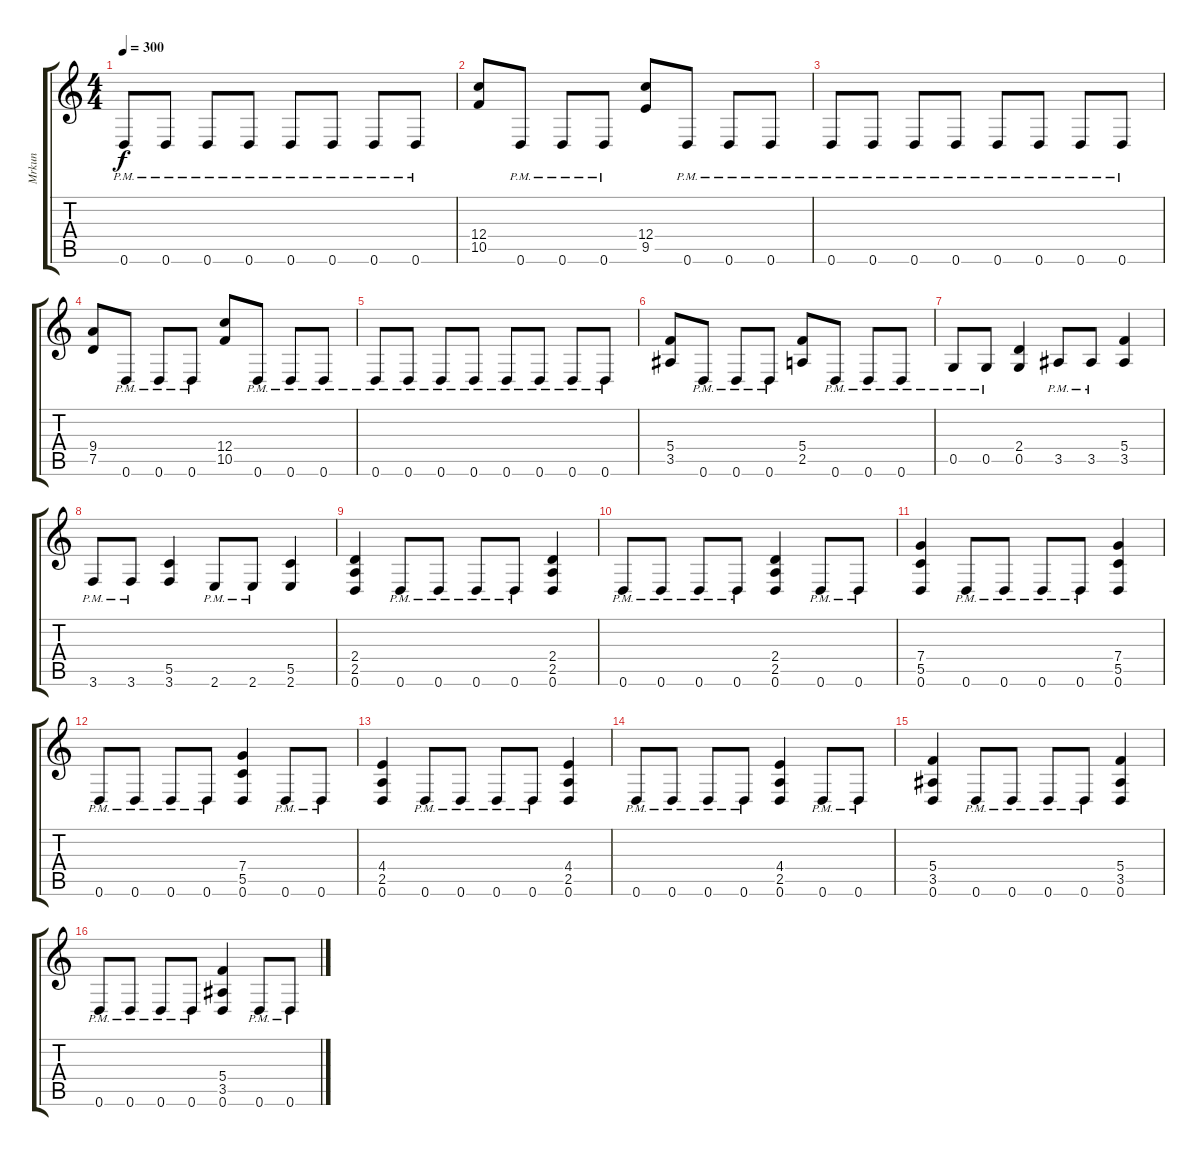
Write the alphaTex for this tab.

\track ("Mrkun" "Mrkun") {instrument distortionguitar}
\staff {score tabs}
\tuning (D4 A3 F3 C3 G2 D2) {hide}
\ts (4 4)
\tempo 300
\clef g2
\ks c
0.6{pm}.8{dy f} 0.6{pm}.8 0.6{pm}.8 0.6{pm}.8 0.6{pm}.8 0.6{pm}.8 0.6{pm}.8 0.6{pm}.8 |
(12.4 10.5).8 0.6{pm}.8 0.6{pm}.8 0.6{pm}.8 (12.4 9.5).8 0.6{pm}.8 0.6{pm}.8 0.6{pm}.8 |
0.6{pm}.8 0.6{pm}.8 0.6{pm}.8 0.6{pm}.8 0.6{pm}.8 0.6{pm}.8 0.6{pm}.8 0.6{pm}.8 |
(9.4 7.5).8 0.6{pm}.8 0.6{pm}.8 0.6{pm}.8 (12.4 10.5).8 0.6{pm}.8 0.6{pm}.8 0.6{pm}.8 |
0.6{pm}.8 0.6{pm}.8 0.6{pm}.8 0.6{pm}.8 0.6{pm}.8 0.6{pm}.8 0.6{pm}.8 0.6{pm}.8 |
(5.4 3.5).8 0.6{pm}.8 0.6{pm}.8 0.6{pm}.8 (5.4 2.5).8 0.6{pm}.8 0.6{pm}.8 0.6{pm}.8 |
0.5{pm}.8 0.5{pm}.8 (2.4 0.5).4 3.5{pm}.8 3.5{pm}.8 (5.4 3.5).4 |
3.6{pm}.8 3.6{pm}.8 (5.5 3.6).4 2.6{pm}.8 2.6{pm}.8 (5.5 2.6).4 |
(2.4 2.5 0.6).4 0.6{pm}.8 0.6{pm}.8 0.6{pm}.8 0.6{pm}.8 (2.4 2.5 0.6).4 |
0.6{pm}.8 0.6{pm}.8 0.6{pm}.8 0.6{pm}.8 (2.4 2.5 0.6).4 0.6{pm}.8 0.6{pm}.8 |
(7.4 5.5 0.6).4 0.6{pm}.8 0.6{pm}.8 0.6{pm}.8 0.6{pm}.8 (7.4 5.5 0.6).4 |
0.6{pm}.8 0.6{pm}.8 0.6{pm}.8 0.6{pm}.8 (7.4 5.5 0.6).4 0.6{pm}.8 0.6{pm}.8 |
(4.4 2.5 0.6).4 0.6{pm}.8 0.6{pm}.8 0.6{pm}.8 0.6{pm}.8 (4.4 2.5 0.6).4 |
0.6{pm}.8 0.6{pm}.8 0.6{pm}.8 0.6{pm}.8 (4.4 2.5 0.6).4 0.6{pm}.8 0.6{pm}.8 |
(5.4 3.5 0.6).4 0.6{pm}.8 0.6{pm}.8 0.6{pm}.8 0.6{pm}.8 (5.4 3.5 0.6).4 |
0.6{pm}.8 0.6{pm}.8 0.6{pm}.8 0.6{pm}.8 (5.4 3.5 0.6).4 0.6{pm}.8 0.6{pm}.8
